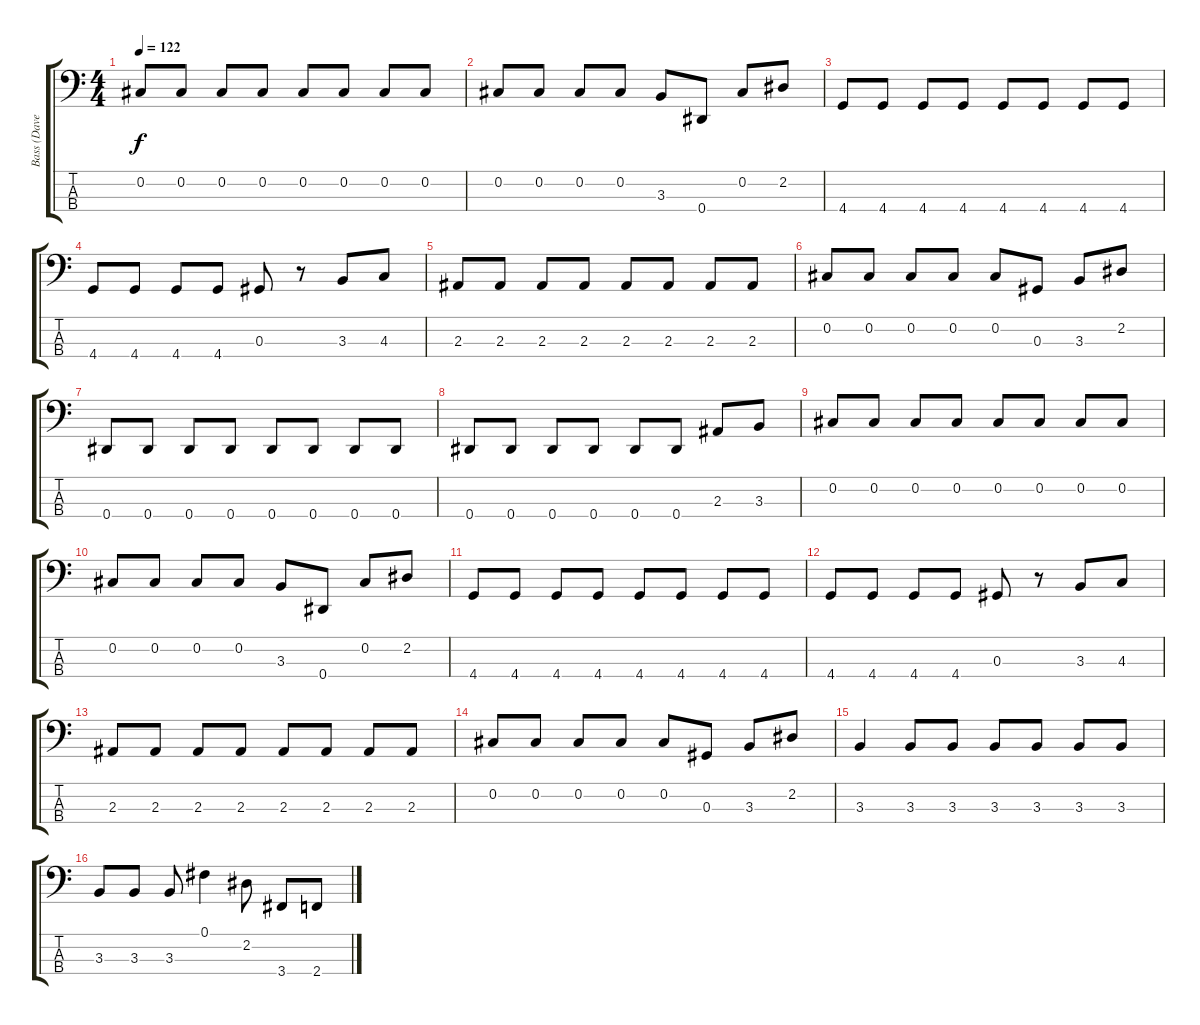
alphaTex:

\track ("Bass (Dave Elleffson)" "Bass (Dave") {instrument electricbassfinger}
\staff {score tabs}
\tuning (Gb2 Db2 Ab1 Eb1) {hide}
\ts (4 4)
\tempo 122
\clef f4
\ks c
0.2.8{dy f} 0.2.8 0.2.8 0.2.8 0.2.8 0.2.8 0.2.8 0.2.8 |
0.2.8 0.2.8 0.2.8 0.2.8 3.3.8 0.4.8 0.2.8 2.2.8 |
4.4.8 4.4.8 4.4.8 4.4.8 4.4.8 4.4.8 4.4.8 4.4.8 |
4.4.8 4.4.8 4.4.8 4.4.8 0.3.8 r.8 3.3.8 4.3.8 |
2.3.8 2.3.8 2.3.8 2.3.8 2.3.8 2.3.8 2.3.8 2.3.8 |
0.2.8 0.2.8 0.2.8 0.2.8 0.2.8 0.3.8 3.3.8 2.2.8 |
0.4.8 0.4.8 0.4.8 0.4.8 0.4.8 0.4.8 0.4.8 0.4.8 |
0.4.8 0.4.8 0.4.8 0.4.8 0.4.8 0.4.8 2.3.8 3.3.8 |
0.2.8 0.2.8 0.2.8 0.2.8 0.2.8 0.2.8 0.2.8 0.2.8 |
0.2.8 0.2.8 0.2.8 0.2.8 3.3.8 0.4.8 0.2.8 2.2.8 |
4.4.8 4.4.8 4.4.8 4.4.8 4.4.8 4.4.8 4.4.8 4.4.8 |
4.4.8 4.4.8 4.4.8 4.4.8 0.3.8 r.8 3.3.8 4.3.8 |
2.3.8 2.3.8 2.3.8 2.3.8 2.3.8 2.3.8 2.3.8 2.3.8 |
0.2.8 0.2.8 0.2.8 0.2.8 0.2.8 0.3.8 3.3.8 2.2.8 |
3.3.4 3.3.8 3.3.8 3.3.8 3.3.8 3.3.8 3.3.8 |
3.3.8 3.3.8 3.3.8 0.1.4 2.2.8 3.4.8 2.4.8
